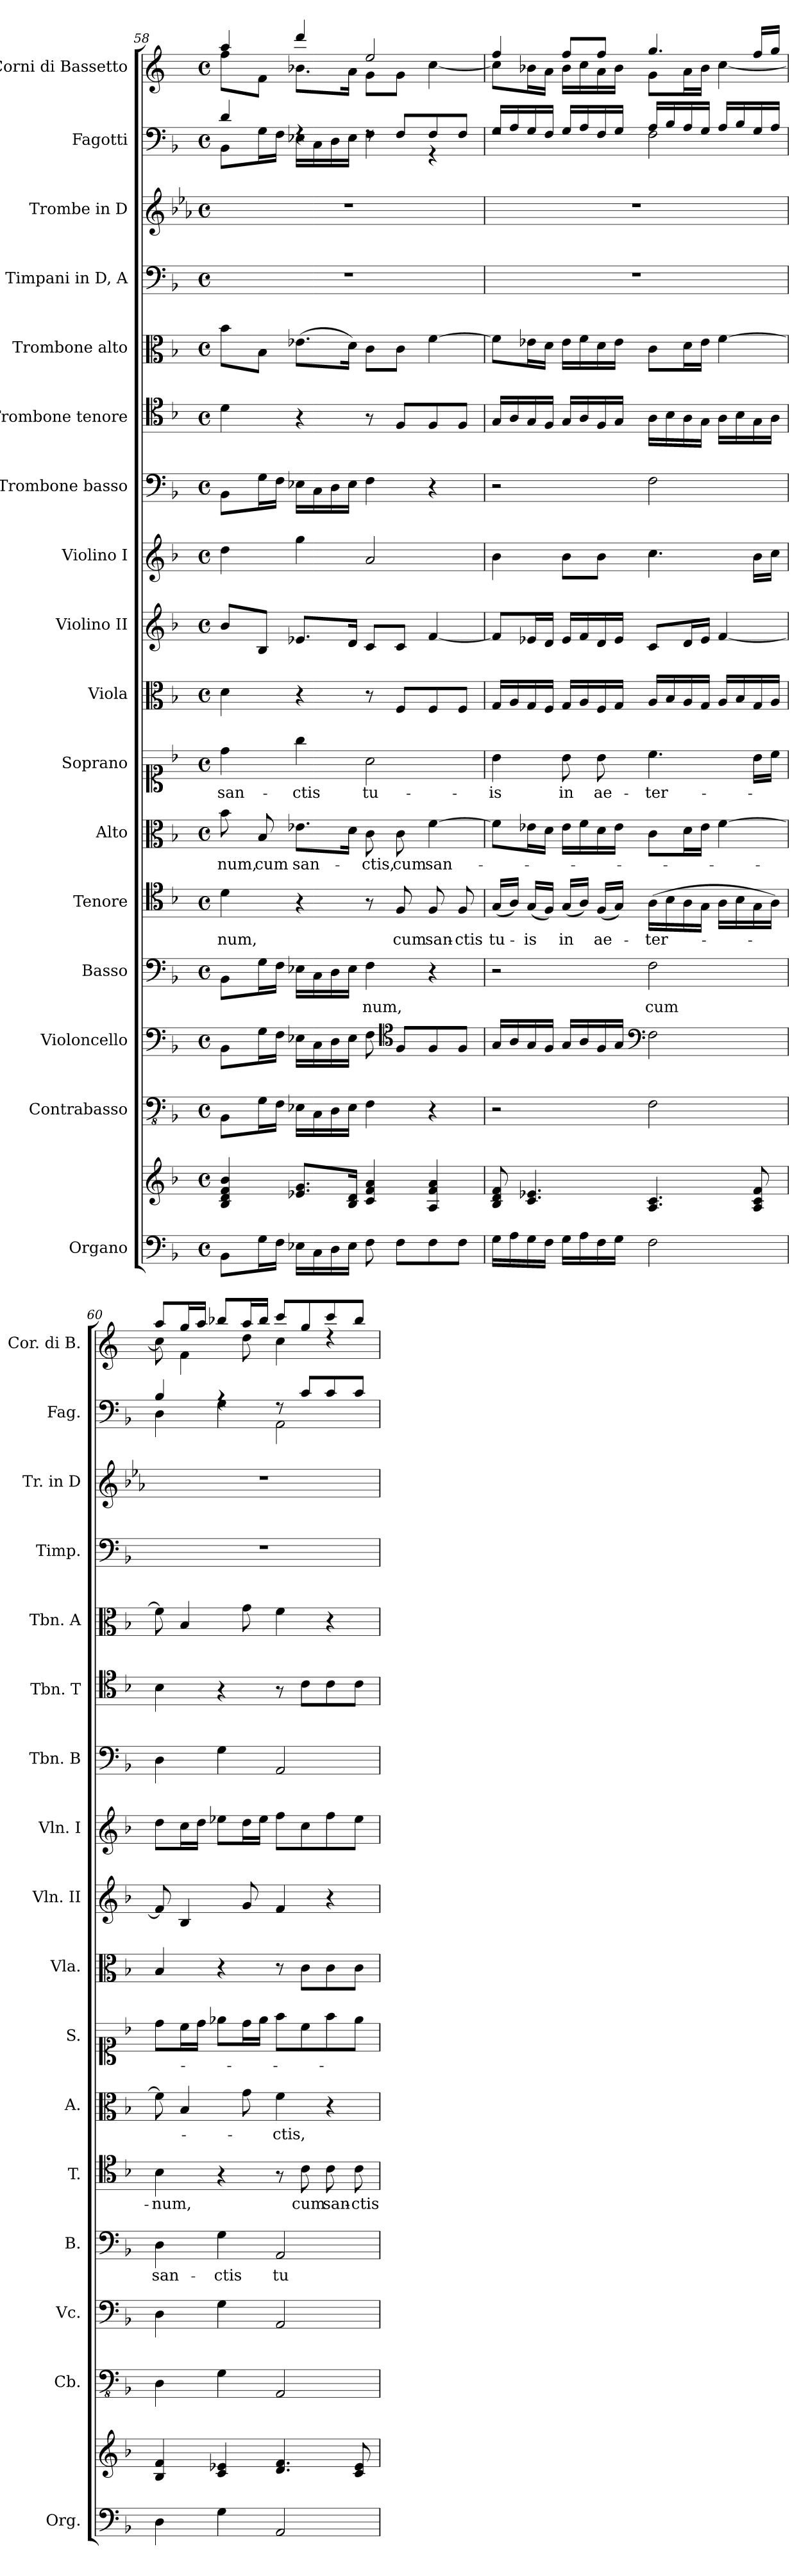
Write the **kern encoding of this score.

**kern	**kern	**kern	**kern	**kern	**text	**kern	**text	**kern	**text	**kern	**text	**kern	**kern	**kern	**kern	**kern	**kern	**kern	**kern	**kern	**kern
*part17	*part17	*part16	*part15	*part14	*part14	*part13	*part13	*part12	*part12	*part11	*part11	*part10	*part9	*part8	*part7	*part6	*part5	*part4	*part3	*part2	*part1
*staff18	*staff17	*staff16	*staff15	*staff14	*staff14	*staff13	*staff13	*staff12	*staff12	*staff11	*staff11	*staff10	*staff9	*staff8	*staff7	*staff6	*staff5	*staff4	*staff3	*staff2	*staff1
*I"Organo	*	*I"Contrabasso	*I"Violoncello	*I"Basso	*	*I"Tenore	*	*I"Alto	*	*I"Soprano	*	*I"Viola	*I"Violino II	*I"Violino I	*I"Trombone basso	*I"Trombone tenore	*I"Trombone alto	*I"Timpani in D, A	*I"Trombe in D	*I"Fagotti	*I"Corni di Bassetto
*I'Org.	*	*I'Cb.	*I'Vc.	*I'B.	*	*I'T.	*	*I'A.	*	*I'S.	*	*I'Vla.	*I'Vln. II	*I'Vln. I	*I'Tbn. B	*I'Tbn. T	*I'Tbn. A	*I'Timp.	*I'Tr. in D	*I'Fag.	*I'Cor. di B.
!!LO:PB:g=z
*clefF4	*clefG2	*clefFv4	*clefF4	*clefF4	*	*clefC4	*	*clefC3	*	*clefC1	*	*clefC3	*clefG2	*clefG2	*clefF4	*clefC4	*clefC3	*clefF4	*clefG2	*clefF4	*clefG2
*	*	*	*	*	*	*	*	*	*	*	*	*	*	*	*	*	*	*	*ITrd-1c-2	*	*ITrd4c7
*k[b-]	*k[b-]	*k[b-]	*k[b-]	*k[b-]	*	*k[b-]	*	*k[b-]	*	*k[b-]	*	*k[b-]	*k[b-]	*k[b-]	*k[b-]	*k[b-]	*k[b-]	*k[b-]	*k[b-]	*k[b-]	*k[b-]
*M4/4	*M4/4	*M4/4	*M4/4	*M4/4	*	*M4/4	*	*M4/4	*	*M4/4	*	*M4/4	*M4/4	*M4/4	*M4/4	*M4/4	*M4/4	*M4/4	*M4/4	*M4/4	*M4/4
*met(c)	*met(c)	*met(c)	*met(c)	*met(c)	*	*met(c)	*	*met(c)	*	*met(c)	*	*met(c)	*met(c)	*met(c)	*met(c)	*met(c)	*met(c)	*met(c)	*met(c)	*met(c)	*met(c)
=58	=58	=58	=58	=58	=58	=58	=58	=58	=58	=58	=58	=58	=58	=58	=58	=58	=58	=58	=58	=58	=58
!	!	!	!	!	!	!	!LO:LY:b	!	!LO:LY:b	!	!LO:LY:b	!	!	!	!	!	!	!	!	!	!
*	*	*	*	*	*	*	*	*	*	*	*	*	*	*	*	*	*	*	*	*^	*^
8BB-\L	4B-/ 4d/ 4f/ 4b-/	8BBB-\L	8BB-\L	8BB-\L	.	4d\	num,	8b-\	-num,	4dd\	san-	4d\	8b-/L	4dd\	8BB-\L	4d\	8b-\L	1r	1r	4d/	8BB-\L	4dd/	8b-\L
!	!	!	!	!	!	!	!	!	!LO:LY:b	!	!	!	!	!	!	!	!	!	!	!	!	!	!
16G\L	.	16GG\L	16G\L	16G\L	.	.	.	8B-/	cum	.	.	.	8B-/J	.	16G\L	.	8B-\J	.	.	.	16G\L	.	8B-\J
16F\JJ	.	16FF\JJ	16F\JJ	16F\JJ	.	.	.	.	.	.	.	.	.	.	16F\JJ	.	.	.	.	.	16F\JJ	.	.
!	!	!	!	!	!	!	!	!	!LO:LY:b	!	!LO:LY:b	!	!	!	!	!	!	!	!	!	!	!	!
16E-X\LL	8.e-X/ 8.g/L	16EE-X\LL	16E-X\LL	16E-X\LL	.	4r	.	8.e-X\L	san-	4gg\	-ctis	4r	8.e-X/L	4gg\	16E-X\LL	4r	(>8.e-X\L	.	.	4rF	16E-X\LL	4gg/	8.e-X\L
16C\	.	16CC\	16C\	16C\	.	.	.	.	.	.	.	.	.	.	16C\	.	.	.	.	.	16C\	.	.
16D\	.	16DD\	16D\	16D\	.	.	.	.	.	.	.	.	.	.	16D\	.	.	.	.	.	16D\	.	.
16E-\JJ	16B-/ 16d/Jk	16EE-\JJ	16E-\JJ	16E-\JJ	.	.	.	16d\Jk	.	.	.	.	16d/Jk	.	16E-\JJ	.	16d\Jk)	.	.	.	16E-\JJ	.	16d\Jk
!	!	!	!	!	!LO:LY:b	!	!	!	!LO:LY:b	!	!LO:LY:b	!	!	!	!	!	!	!	!	!	!	!	!
8F\	4c/ 4f/ 4a/	4FF\	8F\	4F\	-num,	8r	.	8c\	-ctis,	2a\	tu-	8r	8c/L	2a/	4F\	8r	8c\L	.	.	8rF	4F\	2a/	8c\L
*	*	*	*clefC4	*	*	*	*	*	*	*	*	*	*	*	*	*	*	*	*	*	*	*	*
!	!	!	!	!	!	!	!LO:LY:b	!	!LO:LY:b	!	!	!	!	!	!	!	!	!	!	!	!	!	!
8F\L	.	.	8F/L	.	.	8F/	cum	8c\	cum	.	.	8F/L	8c/J	.	.	8F/L	8c\J	.	.	8F/L	.	.	8c\J
!	!	!	!	!	!	!	!LO:LY:b	!	!LO:LY:b	!	!	!	!	!	!	!	!	!	!	!	!	!	!
8F\	4A/ 4f/ 4a/	4r	8F/	4r	.	8F/	san-	[4f\	san-	.	.	8F/	[4f/	.	4r	8F/	[4f\	.	.	8F/	4r	.	[4f\
!	!	!	!	!	!	!	!LO:LY:b	!	!	!	!	!	!	!	!	!	!	!	!	!	!	!	!
8F\J	.	.	8F/J	.	.	8F/	-ctis	.	.	.	.	8F/J	.	.	.	8F/J	.	.	.	8F/J	.	.	.
=59	=59	=59	=59	=59	=59	=59	=59	=59	=59	=59	=59	=59	=59	=59	=59	=59	=59	=59	=59	=59	=59	=59	=59
!	!	!	!	!	!	!	!LO:LY:b	!	!	!	!LO:LY:b	!	!	!	!	!	!	!	!	!	!	!	!
16G\LL	8B-/ 8d/ 8f/	2r	16G/LL	2r	.	(<16G/LL	tu-	8f\L]	.	4b-\	-is	16G/LL	8f/L]	4b-\	2r	16G/LL	8f\L]	1r	1r	16G/LL	2rF	4b-/	8f\L]
16A\	.	.	16A/	.	.	16A/JJ)	.	.	.	.	.	16A/	.	.	.	16A/	.	.	.	16A/	.	.	.
!	!	!	!	!	!	!	!LO:LY:b	!	!	!	!	!	!	!	!	!	!	!	!	!	!	!	!
16G\	4.c/ 4.e-X/	.	16G/	.	.	(<16G/LL	-is	16e-X\L	.	.	.	16G/	16e-X/L	.	.	16G/	16e-X\L	.	.	16G/	.	.	16e-X\L
16F\JJ	.	.	16F/JJ	.	.	16F/JJ)	.	16d\JJ	.	.	.	16F/JJ	16d/JJ	.	.	16F/JJ	16d\JJ	.	.	16F/JJ	.	.	16d\JJ
!	!	!	!	!	!	!	!LO:LY:b	!	!	!	!LO:LY:b	!	!	!	!	!	!	!	!	!	!	!	!
16G\LL	.	.	16G/LL	.	.	(<16G/LL	in	16e-\LL	.	8b-\	in	16G/LL	16e-/LL	8b-\L	.	16G/LL	16e-\LL	.	.	16G/LL	.	8b-/L	16e-\LL
16A\	.	.	16A/	.	.	16A/JJ)	.	16f\	.	.	.	16A/	16f/	.	.	16A/	16f\	.	.	16A/	.	.	16f\
!	!	!	!	!	!	!	!LO:LY:b	!	!	!	!LO:LY:b	!	!	!	!	!	!	!	!	!	!	!	!
16F\	.	.	16F/	.	.	(<16F/LL	ae-	16d\	.	8b-\	ae-	16F/	16d/	8b-\J	.	16F/	16d\	.	.	16F/	.	8b-/J	16d\
16G\JJ	.	.	16G/JJ	.	.	16G/JJ)	.	16e-\JJ	.	.	.	16G/JJ	16e-/JJ	.	.	16G/JJ	16e-\JJ	.	.	16G/JJ	.	.	16e-\JJ
*	*	*	*clefF4	*	*	*	*	*	*	*	*	*	*	*	*	*	*	*	*	*	*	*	*
!	!	!	!	!	!LO:LY:b	!	!LO:LY:b	!	!	!	!LO:LY:b	!	!	!	!	!	!	!	!	!	!	!	!
2F\	4.A/ 4.c/	2FF\	2F\	2F\	cum	(>16A\LL	-ter-	8c\L	.	4.cc\	-ter-	16A/LL	8c/L	4.cc\	2F\	16A\LL	8c\L	.	.	16A/LL	2F\	4.cc/	8c\L
.	.	.	.	.	.	16B-\	.	.	.	.	.	16B-/	.	.	.	16B-\	.	.	.	16B-/	.	.	.
.	.	.	.	.	.	16A\	.	16d\L	.	.	.	16A/	16d/L	.	.	16A\	16d\L	.	.	16A/	.	.	16d\L
.	.	.	.	.	.	16G\JJ	.	16e-\JJ	.	.	.	16G/JJ	16e-/JJ	.	.	16G\JJ	16e-\JJ	.	.	16G/JJ	.	.	16e-\JJ
.	.	.	.	.	.	16A\LL	.	[4f\	.	.	.	16A/LL	[4f/	.	.	16A\LL	[4f\	.	.	16A/LL	.	.	[4f\
.	.	.	.	.	.	16B-\	.	.	.	.	.	16B-/	.	.	.	16B-\	.	.	.	16B-/	.	.	.
.	8A/ 8c/ 8f/	.	.	.	.	16G\	.	.	.	16b-\LL	.	16G/	.	16b-\LL	.	16G\	.	.	.	16G/	.	16b-/LL	.
.	.	.	.	.	.	16A\JJ)	.	.	.	16cc\JJ	.	16A/JJ	.	16cc\JJ	.	16A\JJ	.	.	.	16A/JJ	.	16cc/JJ	.
=60	=60	=60	=60	=60	=60	=60	=60	=60	=60	=60	=60	=60	=60	=60	=60	=60	=60	=60	=60	=60	=60	=60	=60
!	!	!	!	!	!LO:LY:b	!	!LO:LY:b	!	!	!	!	!	!	!	!	!	!	!	!	!	!	!	!
4D\	4B-/ 4f/	4DD\	4D\	4D\	san-	4B-\	-num,	8f\]	.	8dd\L	.	4B-/	8f/]	8dd\L	4D\	4B-\	8f\]	1r	1r	4B-/	4D\	8dd/L	8f\]
.	.	.	.	.	.	.	.	4B-/	.	16cc\L	.	.	4B-/	16cc\L	.	.	4B-/	.	.	.	.	16cc/L	4B-\
.	.	.	.	.	.	.	.	.	.	16dd\JJ	.	.	.	16dd\JJ	.	.	.	.	.	.	.	16dd/JJ	.
!	!	!	!	!	!LO:LY:b	!	!	!	!	!	!	!	!	!	!	!	!	!	!	!	!	!	!
4G\	4c/ 4e-X/	4GG\	4G\	4G\	-ctis	4r	.	.	.	8ee-X\L	.	4r	.	8ee-X\L	4G\	4r	.	.	.	4rA	4G\	8ee-X/L	.
.	.	.	.	.	.	.	.	8g\	.	16dd\L	.	.	8g/	16dd\L	.	.	8g\	.	.	.	.	16dd/L	8g\
.	.	.	.	.	.	.	.	.	.	16ee-\JJ	.	.	.	16ee-\JJ	.	.	.	.	.	.	.	16ee-/JJ	.
!	!	!	!	!	!LO:LY:b	!	!	!	!LO:LY:b	!	!	!	!	!	!	!	!	!	!	!	!	!	!
2AA/	4.d/ 4.f/	2AAA/	2AA/	2AA/	tu-	8r	.	4f\	-ctis,	8ff\L	.	8r	4f/	8ff\L	2AA/	8r	4f\	.	.	8rF	2AA\	8ff/L	4f\
!	!	!	!	!	!	!	!LO:LY:b	!	!	!	!	!	!	!	!	!	!	!	!	!	!	!	!
.	.	.	.	.	.	8c\	cum	.	.	8cc\	.	8c\L	.	8cc\	.	8c\L	.	.	.	8c/L	.	8cc/	.
!	!	!	!	!	!	!	!LO:LY:b	!	!	!	!	!	!	!	!	!	!	!	!	!	!	!	!
.	.	.	.	.	.	8c\	san-	4r	.	8ff\	.	8c\	4r	8ff\	.	8c\	4r	.	.	8c/	.	8ff/	4rdd
!	!	!	!	!	!	!	!LO:LY:b	!	!	!	!	!	!	!	!	!	!	!	!	!	!	!	!
.	8c/ 8e-/	.	.	.	.	8c\	-ctis	.	.	8ee-\J	.	8c\J	.	8ee-\J	.	8c\J	.	.	.	8c/J	.	8ee-/J	.
*	*	*	*	*	*	*	*	*	*	*	*	*	*	*	*	*	*	*	*	*v	*v	*	*
*	*	*	*	*	*	*	*	*	*	*	*	*	*	*	*	*	*	*	*	*	*v	*v
=	=	=	=	=	=	=	=	=	=	=	=	=	=	=	=	=	=	=	=	=	=
*-	*-	*-	*-	*-	*-	*-	*-	*-	*-	*-	*-	*-	*-	*-	*-	*-	*-	*-	*-	*-	*-
